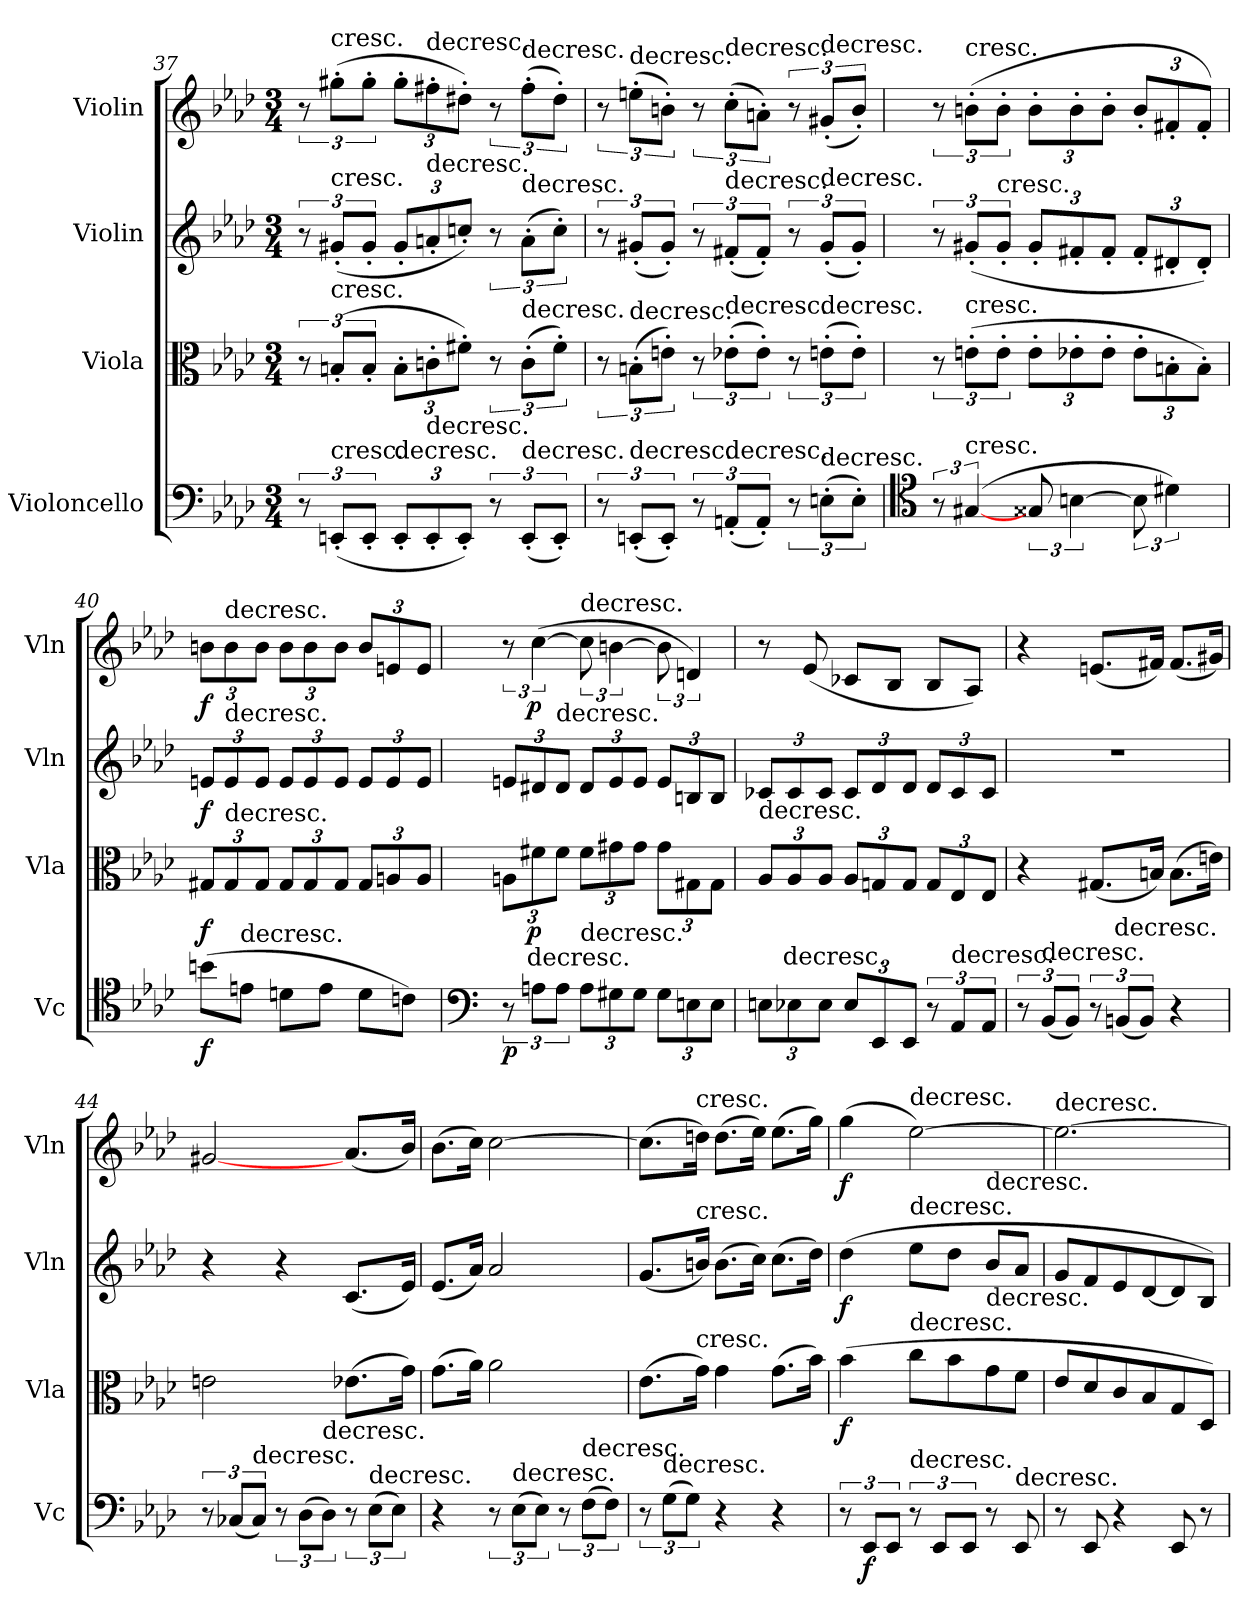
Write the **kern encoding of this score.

**kern	**dynam	**kern	**dynam	**kern	**dynam	**kern	**dynam
*part4	*part4	*part3	*part3	*part2	*part2	*part1	*part1
*staff4	*staff4	*staff3	*staff3	*staff2	*staff2	*staff1	*staff1
*I"Violoncello	*	*I"Viola	*	*I"Violin	*	*I"Violin	*
*I'Vc	*	*I'Vla	*	*I'Vln	*	*I'Vln	*
*clefF4	*	*clefC3	*	*clefG2	*	*clefG2	*
*k[b-e-a-d-]	*	*k[b-e-a-d-]	*	*k[b-e-a-d-]	*	*k[b-e-a-d-]	*
*M3/4	*	*M3/4	*	*M3/4	*	*M3/4	*
=37	=37	=37	=37	=37	=37	=37	=37
12r	.	12r	.	12r	.	12r	.
!	!	!	!	!	!	!LO:TX:t=cresc.	!
!	!	!	!	!LO:TX:t=cresc.	!	!	!
!	!	!LO:TX:t=cresc.	!	!	!	!	!
!LO:TX:t=cresc.	!	!	!	!	!	!	!
(12EEn'/L	.	(12Bn'/L	.	(12g#X'/L	.	(12gg#X'\L	.
12EE'/J	.	12B'/J	.	12g#'/J	.	12gg#'\J	.
!LO:TX:t=decresc.	!	!	!	!	!	!	!
12EE'/L	.	12B'\L	.	12g#'/L	.	12gg#'\L	.
!	!	!	!	!	!	!LO:TX:t=decresc.	!
!	!	!	!	!LO:TX:t=decresc.	!	!	!
!LO:TX:t=decresc.	!	!	!	!	!	!	!
12EE'/	.	12cn'\	.	12an'/	.	12ff#X'\	.
12EE'/J)	.	12f#X'\J)	.	12ccn'/J)	.	12dd#X'\J)	.
12r	.	12r	.	12r	.	12r	.
!	!	!	!	!	!	!LO:TX:t=decresc.	!
!	!	!	!	!LO:TX:t=decresc.	!	!	!
!	!	!LO:TX:t=decresc.	!	!	!	!	!
!LO:TX:t=decresc.	!	!	!	!	!	!	!
(12EE'/L	.	(12c'\L	.	(12a'\L	.	(12ff#'\L	.
12EE'/J)	.	12f#'\J)	.	12cc'\J)	.	12dd#'\J)	.
=38	=38	=38	=38	=38	=38	=38	=38
12r	.	12r	.	12r	.	12r	.
!	!	!	!	!	!	!LO:TX:t=decresc.	!
!	!	!LO:TX:t=decresc.	!	!	!	!	!
!LO:TX:t=decresc.	!	!	!	!	!	!	!
(12EEn'/L	.	(12Bn'\L	.	(12g#X'/L	.	(12een'\L	.
12EE'/J)	.	12en'\J)	.	12g#'/J)	.	12bn'\J)	.
12r	.	12r	.	12r	.	12r	.
!	!	!	!	!	!	!LO:TX:t=decresc.	!
!	!	!	!	!LO:TX:t=decresc.	!	!	!
!	!	!LO:TX:t=decresc.	!	!	!	!	!
!LO:TX:t=decresc.	!	!	!	!	!	!	!
(12AAn'/L	.	(12e-X'\L	.	(12f#X'/L	.	(12cc'\L	.
12AA'/J)	.	12e-'\J)	.	12f#'/J)	.	12an'\J)	.
12r	.	12r	.	12r	.	12r	.
!	!	!	!	!	!	!LO:TX:t=decresc.	!
!	!	!	!	!LO:TX:t=decresc.	!	!	!
!	!	!LO:TX:t=decresc.	!	!	!	!	!
!LO:TX:t=decresc.	!	!	!	!	!	!	!
(12En'\L	.	(12en'\L	.	(12g#'/L	.	(12g#X'/L	.
12E'\J)	.	12e'\J)	.	12g#'/J)	.	12b'/J)	.
=39	=39	=39	=39	=39	=39	=39	=39
*clefC4	*	*	*	*	*	*	*
12r	.	12r	.	12r	.	12r	.
!	!	!	!	!	!	!LO:TX:t=cresc.	!
!	!	!LO:TX:t=cresc.	!	!	!	!	!
!LO:TX:t=cresc.	!	!	!	!	!	!	!
([6G#X/	.	(12en'\L	.	(12g#X'/L	.	(12bn'\L	.
!	!	!	!	!LO:TX:t=cresc.	!	!	!
.	.	12e'\J	.	12g#'/J	.	12b'\J	.
12G##X/	.	12e'\L	.	12g#'/L	.	12b'\L	.
[6Bn\	.	12e-X'\	.	12f#X'/	.	12b'\	.
.	.	12e-'\J	.	12f#'/J	.	12b'\J	.
12B\]	.	12e-'\L	.	12f#'/L	.	12b'/L	.
6d#X\)	.	12Bn'\	.	12d#X'/	.	12f#X'/	.
.	.	12B'\J)	.	12d#'/J)	.	12f#'/J)	.
=40	=40	=40	=40	=40	=40	=40	=40
(8bn\L	f	12G#X/L	f	12en/L	f	12bn\L	f
!	!	!	!	!	!	!LO:TX:t=decresc.	!
!	!	!	!	!LO:TX:t=decresc.	!	!	!
!	!	!LO:TX:t=decresc.	!	!	!	!	!
.	.	12G#/	.	12e/	.	12b\	.
!LO:TX:t=decresc.	!	!	!	!	!	!	!
8en\J	.	.	.	.	.	.	.
.	.	12G#/J	.	12e/J	.	12b\J	.
8dn\L	.	12G#/L	.	12e/L	.	12b\L	.
.	.	12G#/	.	12e/	.	12b\	.
8e\J	.	.	.	.	.	.	.
.	.	12G#/J	.	12e/J	.	12b\J	.
8d\L	.	12G#/L	.	12e/L	.	12b/L	.
.	.	12An/	.	12e/	.	12en/	.
8cn\J)	.	.	.	.	.	.	.
.	.	12A/J	.	12e/J	.	12e/J	.
=41	=41	=41	=41	=41	=41	=41	=41
*clefF4	*	*	*	*	*	*	*
12r	p	12An\L	.	12en/L	.	12r	.
!LO:TX:t=decresc.	!	!	!	!	!	!	!
12An\L	.	12f#X\	p	12d#X/	.	([6cc\	p
!	!	!	!	!LO:TX:t=decresc.	!	!	!
12A\J	.	12f#\J	.	12d#/J	.	.	.
!	!	!	!	!	!	!LO:TX:t=decresc.	!
!LO:TX:t=decresc.	!	!	!	!	!	!	!
12A\L	.	12f#\L	.	12d#/L	.	12cc\]	.
12G#X\	.	12g#X\	.	12e/	.	[6bn\	.
12G#\J	.	12g#\J	.	12e/J	.	.	.
12G#\L	.	12g#\L	.	12e/L	.	12b\]	.
12En\	.	12G#X\	.	12Bn/	.	6dn/)	.
12E\J	.	12G#\J	.	12B/J	.	.	.
=42	=42	=42	=42	=42	=42	=42	=42
!	!	!LO:TX:t=decresc.	!	!	!	!	!
12En\L	.	12A-/L	.	12c-X/L	.	8r	.
!LO:TX:t=decresc.	!	!	!	!	!	!	!
12E-X\	.	12A-/	.	12c-/	.	.	.
.	.	.	.	.	.	(8e-/	.
12E-\J	.	12A-/J	.	12c-/J	.	.	.
12E-/L	.	12A-/L	.	12c-/L	.	8c-X/L	.
12EE-/	.	12Gn/	.	12d-/	.	.	.
.	.	.	.	.	.	8B-/J	.
12EE-/J	.	12G/J	.	12d-/J	.	.	.
12r	.	12G/L	.	12d-/L	.	8B-/L	.
!LO:TX:t=decresc.	!	!	!	!	!	!	!
12AA-/L	.	12E-/	.	12c-/	.	.	.
.	.	.	.	.	.	8A-/J)	.
12AA-/J	.	12E-/J	.	12c-/J	.	.	.
=43	=43	=43	=43	=43	=43	=43	=43
12r	.	4r	.	2.r	.	4r	.
!LO:TX:t=decresc.	!	!	!	!	!	!	!
(12BB-/L	.	.	.	.	.	.	.
12BB-/J)	.	.	.	.	.	.	.
12r	.	(8.G#X/L	.	.	.	(8.en/L	.
!LO:TX:t=decresc.	!	!	!	!	!	!	!
(12BBn/L	.	.	.	.	.	.	.
12BB/J)	.	.	.	.	.	.	.
.	.	16Bn/Jk)	.	.	.	16f#X/Jk)	.
4r	.	(8.B\L	.	.	.	(8.f#/L	.
.	.	16en\Jk)	.	.	.	16g#X/Jk)	.
=44	=44	=44	=44	=44	=44	=44	=44
12r	.	2en\	.	4r	.	[2g#X/	.
(12C-X/L	.	.	.	.	.	.	.
!LO:TX:t=decresc.	!	!	!	!	!	!	!
12C-/J)	.	.	.	.	.	.	.
12r	.	.	.	4r	.	.	.
(12D-\L	.	.	.	.	.	.	.
!LO:TX:t=decresc.	!	!	!	!	!	!	!
12D-\J)	.	.	.	.	.	.	.
12r	.	(8.e-X\L	.	(8.c/L	.	(8.a-/L	.
!LO:TX:t=decresc.	!	!	!	!	!	!	!
(12E-\L	.	.	.	.	.	.	.
12E-\J)	.	.	.	.	.	.	.
.	.	16g\Jk)	.	16e-/Jk)	.	16b-/Jk)	.
=45	=45	=45	=45	=45	=45	=45	=45
4r	.	(8.g\L	.	(8.e-/L	.	(8.b-\L	.
.	.	16a-\Jk)	.	16a-/Jk)	.	16cc\Jk)	.
12r	.	2a-\	.	2a-/	.	[2cc\	.
!LO:TX:t=decresc.	!	!	!	!	!	!	!
(12E-\L	.	.	.	.	.	.	.
12E-\J)	.	.	.	.	.	.	.
12r	.	.	.	.	.	.	.
!LO:TX:t=decresc.	!	!	!	!	!	!	!
(12F\L	.	.	.	.	.	.	.
12F\J)	.	.	.	.	.	.	.
=46	=46	=46	=46	=46	=46	=46	=46
12r	.	(8.e-\L	.	(8.g/L	.	(8.cc\L]	.
!LO:TX:t=decresc.	!	!	!	!	!	!	!
(12G\L	.	.	.	.	.	.	.
12G\J)	.	.	.	.	.	.	.
!	!	!	!	!	!	!LO:TX:t=cresc.	!
!	!	!	!	!LO:TX:t=cresc.	!	!	!
!	!	!LO:TX:t=cresc.	!	!	!	!	!
.	.	16g\Jk)	.	16bn/Jk)	.	16ddn\Jk)	.
4r	.	4g\	.	(8.b\L	.	(8.dd\L	.
.	.	.	.	16cc\Jk)	.	16ee-\Jk)	.
4r	.	(8.g\L	.	(8.cc\L	.	(8.ee-\L	.
.	.	16b-\Jk)	.	16dd-\Jk)	.	16gg\Jk)	.
=47	=47	=47	=47	=47	=47	=47	=47
12r	.	(4b-\	f	(4dd-\	f	(4gg\	f
12EE-/L	f	.	.	.	.	.	.
12EE-/J	.	.	.	.	.	.	.
!	!	!	!	!	!	!LO:TX:t=decresc.	!
!	!	!	!	!LO:TX:t=decresc.	!	!	!
!	!	!LO:TX:t=decresc.	!	!	!	!	!
!LO:TX:t=decresc.	!	!	!	!	!	!	!
12r	.	8cc\L	.	8ee-\L	.	[2ee-\)	.
12EE-/L	.	.	.	.	.	.	.
.	.	8b-\	.	8dd-\J	.	.	.
12EE-/J	.	.	.	.	.	.	.
!	!	!	!	!LO:TX:t=decresc.	!	!	!
!	!	!LO:TX:t=decresc.	!	!	!	!	!
8r	.	8g\	.	8b-/L	.	.	.
!LO:TX:t=decresc.	!	!	!	!	!	!	!
8EE-/	.	8f\J	.	8a-/J	.	.	.
=48	=48	=48	=48	=48	=48	=48	=48
!	!	!	!	!	!	!LO:TX:t=decresc.	!
8r	.	8e-/L	.	8g/L	.	2.ee-\_	.
8EE-/	.	8d-/	.	8f/	.	.	.
4r	.	8c/	.	8e-/	.	.	.
.	.	8B-/	.	[8d-/	.	.	.
8EE-/	.	8G/	.	8d-/]	.	.	.
8r	.	8D-/J)	.	8B-/J)	.	.	.
=	=	=	=	=	=	=	=
*-	*-	*-	*-	*-	*-	*-	*-
